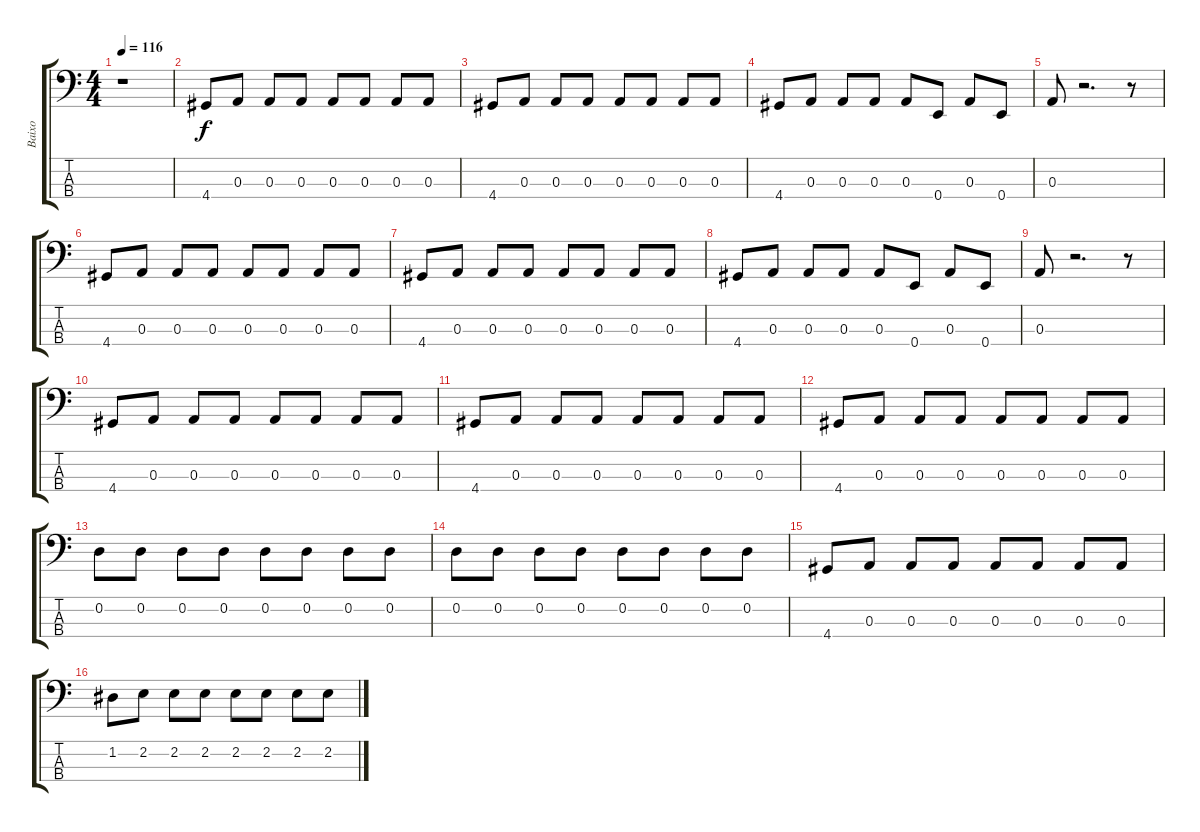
\track ("Baixo" "Baixo") {instrument electricbassfinger}
\staff {score tabs}
\tuning (G2 D2 A1 E1) {hide}
\ts (4 4)
\tempo 116
\clef f4
\ks c
r.1{dy f instrument electricbassfinger} |
4.4.8 0.3.8 0.3.8 0.3.8 0.3.8 0.3.8 0.3.8 0.3.8 |
4.4.8 0.3.8 0.3.8 0.3.8 0.3.8 0.3.8 0.3.8 0.3.8 |
4.4.8 0.3.8 0.3.8 0.3.8 0.3.8 0.4.8 0.3.8 0.4.8 |
0.3.8 r.2{d} r.8 |
4.4.8 0.3.8 0.3.8 0.3.8 0.3.8 0.3.8 0.3.8 0.3.8 |
4.4.8 0.3.8 0.3.8 0.3.8 0.3.8 0.3.8 0.3.8 0.3.8 |
4.4.8 0.3.8 0.3.8 0.3.8 0.3.8 0.4.8 0.3.8 0.4.8 |
0.3.8 r.2{d} r.8 |
4.4.8 0.3.8 0.3.8 0.3.8 0.3.8 0.3.8 0.3.8 0.3.8 |
4.4.8 0.3.8 0.3.8 0.3.8 0.3.8 0.3.8 0.3.8 0.3.8 |
4.4.8 0.3.8 0.3.8 0.3.8 0.3.8 0.3.8 0.3.8 0.3.8 |
0.2.8 0.2.8 0.2.8 0.2.8 0.2.8 0.2.8 0.2.8 0.2.8 |
0.2.8 0.2.8 0.2.8 0.2.8 0.2.8 0.2.8 0.2.8 0.2.8 |
4.4.8 0.3.8 0.3.8 0.3.8 0.3.8 0.3.8 0.3.8 0.3.8 |
1.2.8 2.2.8 2.2.8 2.2.8 2.2.8 2.2.8 2.2.8 2.2.8
